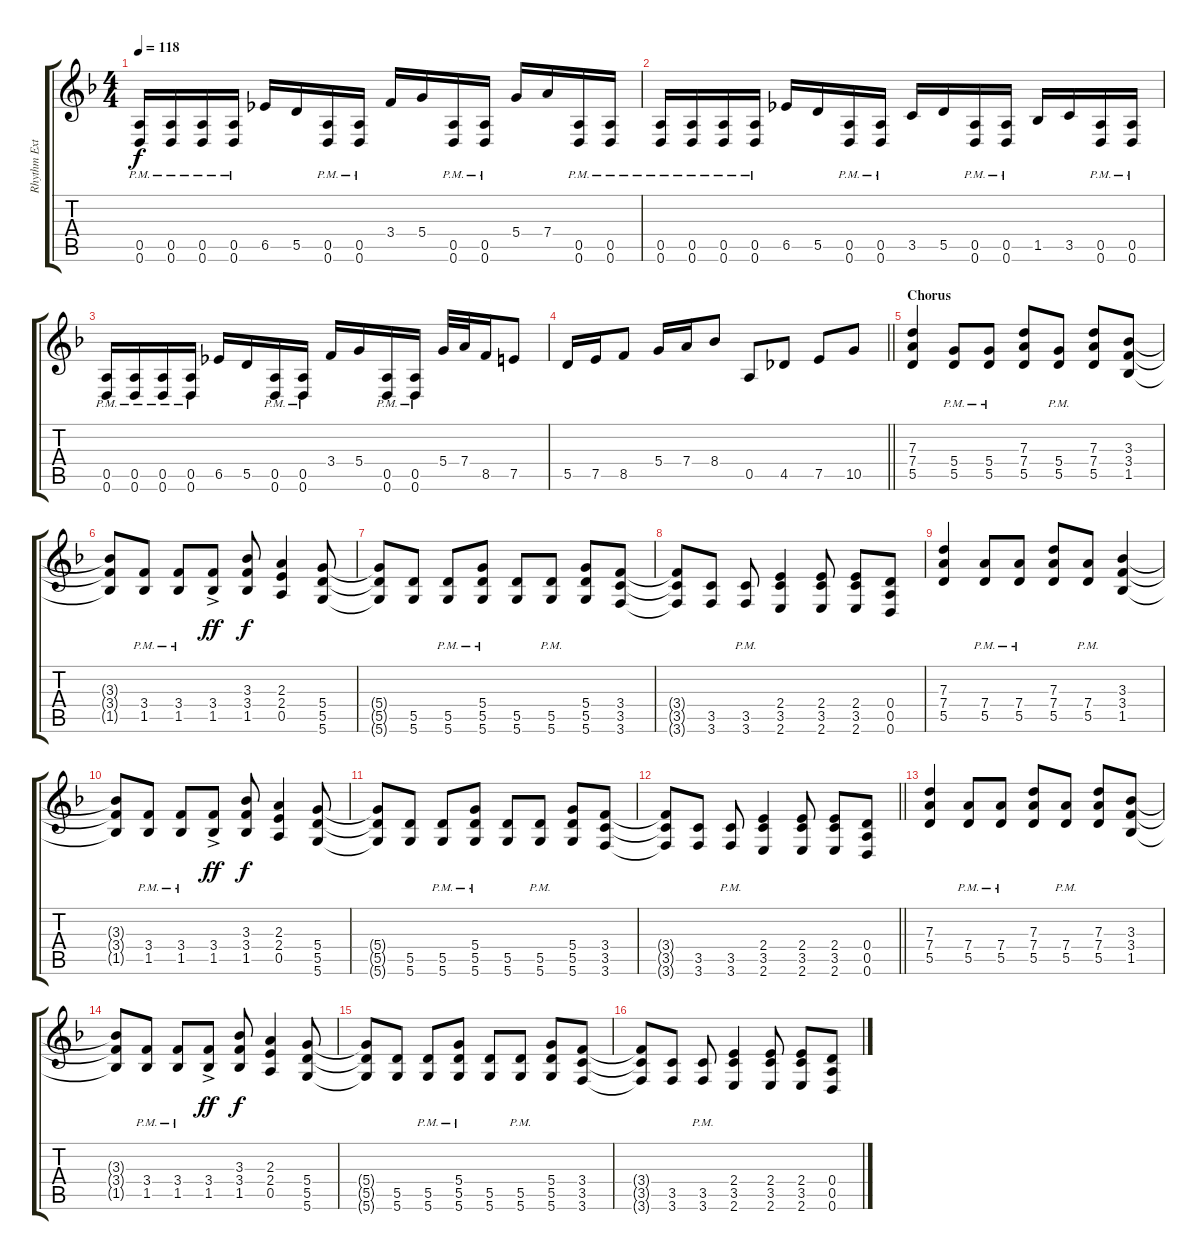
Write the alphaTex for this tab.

\track ("Rhythm Extra" "Rhythm Ext") {instrument distortionguitar}
\staff {score tabs}
\tuning (E4 B3 G3 D3 A2 D2) {hide}
\ts (4 4)
\tempo 118
\clef g2
\ks f
(0.5{pm} 0.6{pm}).16{dy f} (0.5{pm} 0.6{pm}).16 (0.5{pm} 0.6{pm}).16 (0.5{pm} 0.6{pm}).16 6.5.16 5.5.16 (0.5{pm} 0.6{pm}).16 (0.5{pm} 0.6{pm}).16 3.4.16 5.4.16 (0.5{pm} 0.6{pm}).16 (0.5{pm} 0.6{pm}).16 5.4.16 7.4.16 (0.5{pm} 0.6{pm}).16 (0.5{pm} 0.6{pm}).16 |
(0.5{pm} 0.6{pm}).16 (0.5{pm} 0.6{pm}).16 (0.5{pm} 0.6{pm}).16 (0.5{pm} 0.6{pm}).16 6.5.16 5.5.16 (0.5{pm} 0.6{pm}).16 (0.5{pm} 0.6{pm}).16 3.5.16 5.5.16 (0.5{pm} 0.6{pm}).16 (0.5{pm} 0.6{pm}).16 1.5.16 3.5.16 (0.5{pm} 0.6{pm}).16 (0.5{pm} 0.6{pm}).16 |
(0.5{pm} 0.6{pm}).16 (0.5{pm} 0.6{pm}).16 (0.5{pm} 0.6{pm}).16 (0.5{pm} 0.6{pm}).16 6.5.16 5.5.16 (0.5{pm} 0.6{pm}).16 (0.5{pm} 0.6{pm}).16 3.4.16 5.4.16 (0.5{pm} 0.6{pm}).16 (0.5{pm} 0.6{pm}).16 5.4.32 7.4.32 8.5.16 7.5.8 |
\barLineRight lightlight
5.5.16 7.5.16 8.5.8 5.4.16 7.4.16 8.4.8 0.5.8 4.5.8 7.5.8 10.5.8 |
\section ("" "Chorus")
(7.3 7.4 5.5).4 (5.4{pm} 5.5{pm}).8 (5.4{pm} 5.5{pm}).8 (7.3 7.4 5.5).8 (5.4{pm} 5.5{pm}).8 (7.3 7.4 5.5).8 (3.3 3.4 1.5).8 |
(3.3{t} 3.4{t} 1.5{t}).8 (3.4{pm} 1.5{pm}).8 (3.4{pm} 1.5{pm}).8 (3.4{ac} 1.5{ac}).8{dy ff} (3.3 3.4 1.5).8{dy f} (2.3 2.4 0.5).4 (5.4 5.5 5.6).8 |
(5.4{t} 5.5{t} 5.6{t}).8 (5.5 5.6).8 (5.5{pm} 5.6{pm}).8 (5.4{pm} 5.5{pm} 5.6{pm}).8 (5.5 5.6).8 (5.5{pm} 5.6{pm}).8 (5.4 5.5 5.6).8 (3.4 3.5 3.6).8 |
(3.4{t} 3.5{t} 3.6{t}).8 (3.5 3.6).8 (3.5{pm} 3.6{pm}).8 (2.4 3.5 2.6).4 (2.4 3.5 2.6).8 (2.4 3.5 2.6).8 (0.4 0.5 0.6).8 |
(7.3 7.4 5.5).4 (7.4{pm} 5.5{pm}).8 (7.4{pm} 5.5{pm}).8 (7.3 7.4 5.5).8 (7.4{pm} 5.5{pm}).8 (3.3 3.4 1.5).4 |
(3.3{t} 3.4{t} 1.5{t}).8 (3.4{pm} 1.5{pm}).8 (3.4{pm} 1.5{pm}).8 (3.4{ac} 1.5{ac}).8{dy ff} (3.3 3.4 1.5).8{dy f} (2.3 2.4 0.5).4 (5.4 5.5 5.6).8 |
(5.4{t} 5.5{t} 5.6{t}).8 (5.5 5.6).8 (5.5{pm} 5.6{pm}).8 (5.4{pm} 5.5{pm} 5.6{pm}).8 (5.5 5.6).8 (5.5{pm} 5.6{pm}).8 (5.4 5.5 5.6).8 (3.4 3.5 3.6).8 |
\barLineRight lightlight
(3.4{t} 3.5{t} 3.6{t}).8 (3.5 3.6).8 (3.5{pm} 3.6{pm}).8 (2.4 3.5 2.6).4 (2.4 3.5 2.6).8 (2.4 3.5 2.6).8 (0.4 0.5 0.6).8 |
(7.3 7.4 5.5).4 (7.4{pm} 5.5{pm}).8 (7.4{pm} 5.5{pm}).8 (7.3 7.4 5.5).8 (7.4{pm} 5.5{pm}).8 (7.3 7.4 5.5).8 (3.3 3.4 1.5).8 |
(3.3{t} 3.4{t} 1.5{t}).8 (3.4{pm} 1.5{pm}).8 (3.4{pm} 1.5{pm}).8 (3.4{ac} 1.5{ac}).8{dy ff} (3.3 3.4 1.5).8{dy f} (2.3 2.4 0.5).4 (5.4 5.5 5.6).8 |
(5.4{t} 5.5{t} 5.6{t}).8 (5.5 5.6).8 (5.5{pm} 5.6{pm}).8 (5.4{pm} 5.5{pm} 5.6{pm}).8 (5.5 5.6).8 (5.5{pm} 5.6{pm}).8 (5.4 5.5 5.6).8 (3.4 3.5 3.6).8 |
(3.4{t} 3.5{t} 3.6{t}).8 (3.5 3.6).8 (3.5{pm} 3.6{pm}).8 (2.4 3.5 2.6).4 (2.4 3.5 2.6).8 (2.4 3.5 2.6).8 (0.4 0.5 0.6).8
